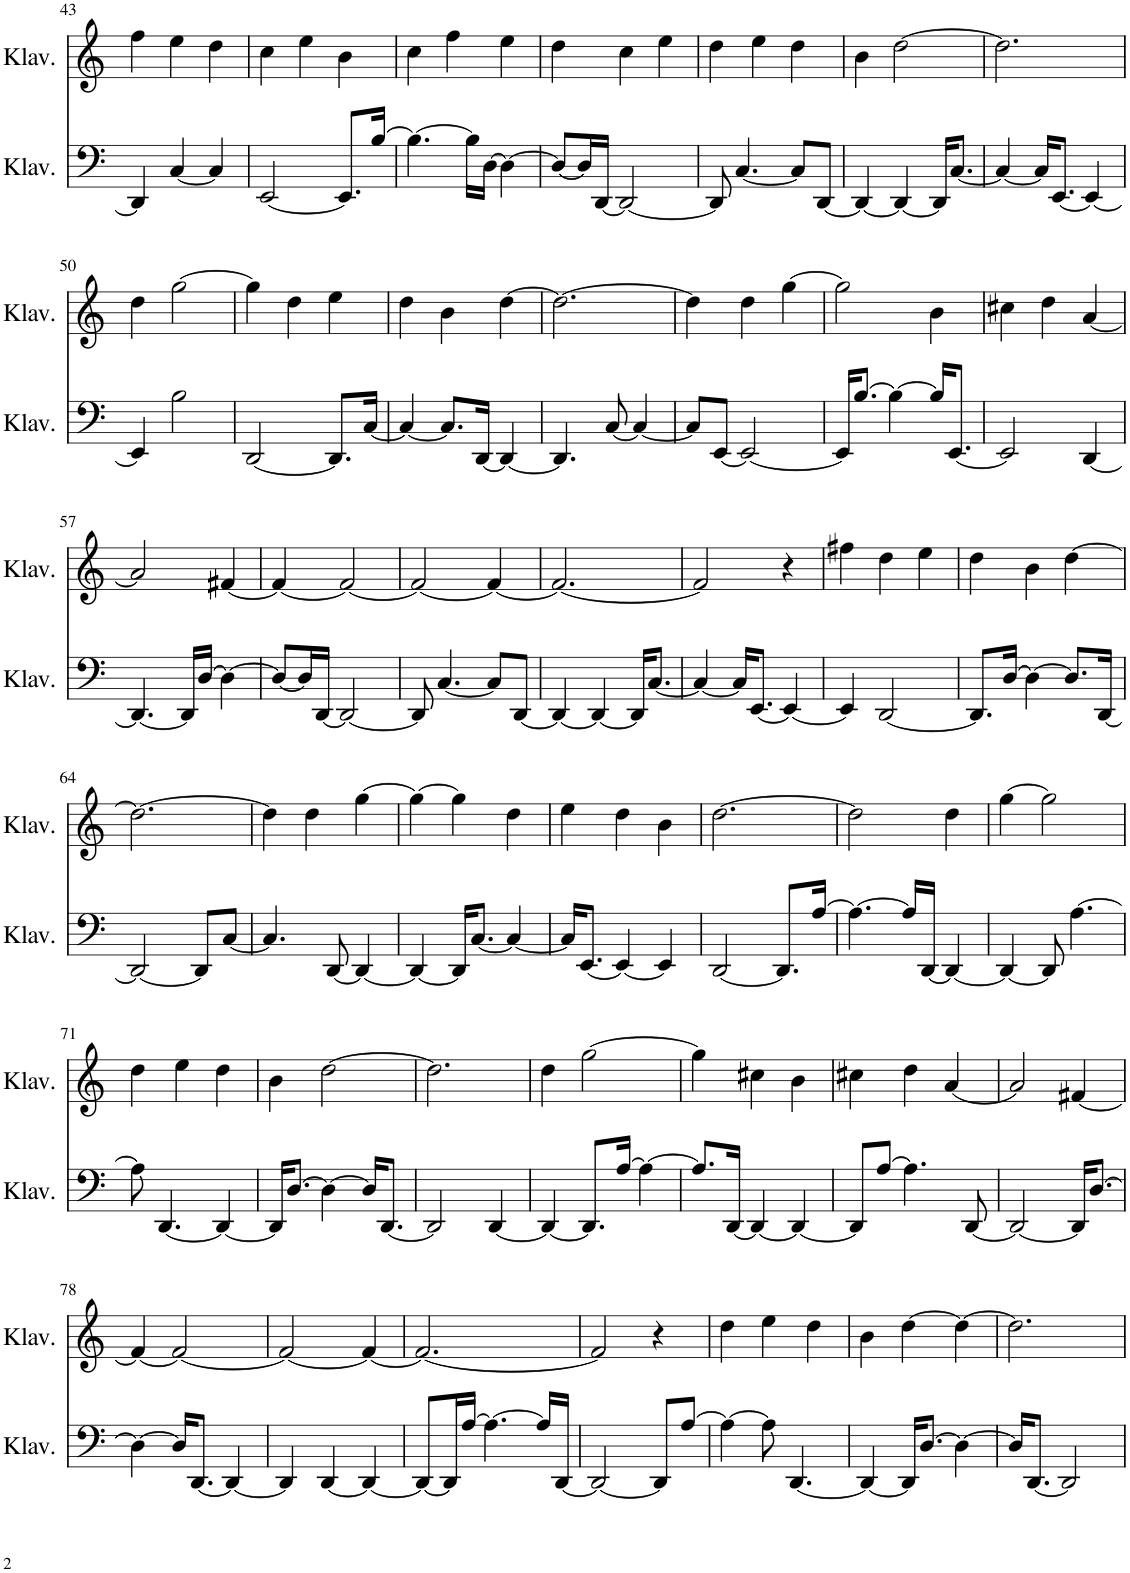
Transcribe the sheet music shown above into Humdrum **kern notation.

**kern	**kern
*part2	*part1
*staff2	*staff1
*I"Klavier	*I"Klavier
*I'Klav.	*I'Klav.
!!LO:PB:g=z
*clefF4	*clefG2
*k[]	*k[]
*M3/4	*M3/4
=43	=43
4DD/]	4ff\
[4C/	4ee\
4C/]	4dd\
=44	=44
[2EE/	4cc\
.	4ee\
8.EE/L]	4b\
[16B/Jk	.
=45	=45
4.B\_	4cc\
.	4ff\
16B\LL]	.
[16D\JJ	.
4D\_	4ee\
=46	=46
8D/L_	4dd\
16D/L]	.
[16DD/JJ	.
2DD/_	4cc\
.	4ee\
=47	=47
8DD/]	4dd\
[4.C/	.
.	4ee\
8C/L]	4dd\
[8DD/J	.
=48	=48
4DD/_	4b\
4DD/_	[2dd\
16DD/KL]	.
[8.C/J	.
=49	=49
4C/_	2.dd\]
16C/KL]	.
[8.EE/J	.
4EE/_	.
!!LO:LB:g=z
=50	=50
4EE/]	4dd\
2B\	[2gg\
=51	=51
[2DD/	4gg\]
.	4dd\
8.DD/L]	4ee\
[16C/Jk	.
=52	=52
4C/_	4dd\
8.C/L]	4b\
[16DD/Jk	.
4DD/_	[4dd\
=53	=53
4.DD/]	2.dd\_
[8C/	.
4C/_	.
=54	=54
8C/L]	4dd\]
[8EE/J	.
2EE/_	4dd\
.	[4gg\
=55	=55
16EE/KL]	2gg\]
[8.B/J	.
4B\_	.
16B/KL]	4b\
[8.EE/J	.
=56	=56
2EE/]	4cc#X\
.	4dd\
[4DD/	[4a/
!!LO:LB:g=z
=57	=57
4.DD/_	2a/]
16DD/LL]	.
[16D/JJ	.
4D\_	[4f#X/
=58	=58
8D/L_	4f#/_
16D/L]	.
[16DD/JJ	.
2DD/_	2f#/_
=59	=59
8DD/]	2f#/_
[4.C/	.
8C/L]	4f#/_
[8DD/J	.
=60	=60
4DD/_	2.f#/_
4DD/_	.
16DD/KL]	.
[8.C/J	.
=61	=61
4C/_	2f#/]
16C/KL]	.
[8.EE/J	.
4EE/_	4r
=62	=62
4EE/]	4ff#X\
[2DD/	4dd\
.	4ee\
=63	=63
8.DD/L]	4dd\
[16D/Jk	.
4D\_	4b\
8.D/L]	[4dd\
[16DD/Jk	.
!!LO:LB:g=z
=64	=64
2DD/_	2.dd\_
8DD/L]	.
[8C/J	.
=65	=65
4.C/]	4dd\]
.	4dd\
[8DD/	.
4DD/_	[4gg\
=66	=66
4DD/_	4gg\_
16DD/KL]	4gg\]
[8.C/J	.
4C/_	4dd\
=67	=67
16C/KL]	4ee\
[8.EE/J	.
4EE/_	4dd\
4EE/]	4b\
=68	=68
[2DD/	[2.dd\
8.DD/L]	.
[16A/Jk	.
=69	=69
4.A\_	2dd\]
16A/LL]	.
[16DD/JJ	.
4DD/_	4dd\
=70	=70
4DD/_	[4gg\
8DD/]	2gg\]
[4.A\	.
!!LO:LB:g=z
=71	=71
8A\]	4dd\
[4.DD/	.
.	4ee\
4DD/_	4dd\
=72	=72
16DD/KL]	4b\
[8.D/J	.
4D\_	[2dd\
16D/KL]	.
[8.DD/J	.
=73	=73
2DD/]	2.dd\]
[4DD/	.
=74	=74
4DD/_	4dd\
8.DD/L]	[2gg\
[16A/Jk	.
4A\_	.
=75	=75
8.A/L]	4gg\]
[16DD/Jk	.
4DD/_	4cc#X\
4DD/_	4b\
=76	=76
8DD/L]	4cc#X\
[8A/J	.
4.A\]	4dd\
.	[4a/
[8DD/	.
=77	=77
2DD/_	2a/]
16DD/KL]	[4f#X/
[8.D/J	.
!!LO:LB:g=z
=78	=78
4D\_	4f#/_
16D/KL]	2f#/_
[8.DD/J	.
4DD/_	.
=79	=79
4DD/]	2f#/_
[4DD/	.
4DD/_	4f#/_
=80	=80
8DD/L_	2.f#/_
16DD/L]	.
[16A/JJ	.
4.A\_	.
16A/LL]	.
[16DD/JJ	.
=81	=81
2DD/_	2f#/]
8DD/L]	4r
[8A/J	.
=82	=82
4A\_	4dd\
8A\]	4ee\
[4.DD/	.
.	4dd\
=83	=83
4DD/_	4b\
16DD/KL]	[4dd\
[8.D/J	.
4D\_	4dd\_
=84	=84
16D/KL]	2.dd\]
[8.DD/J	.
2DD/]	.
=	=
*-	*-
